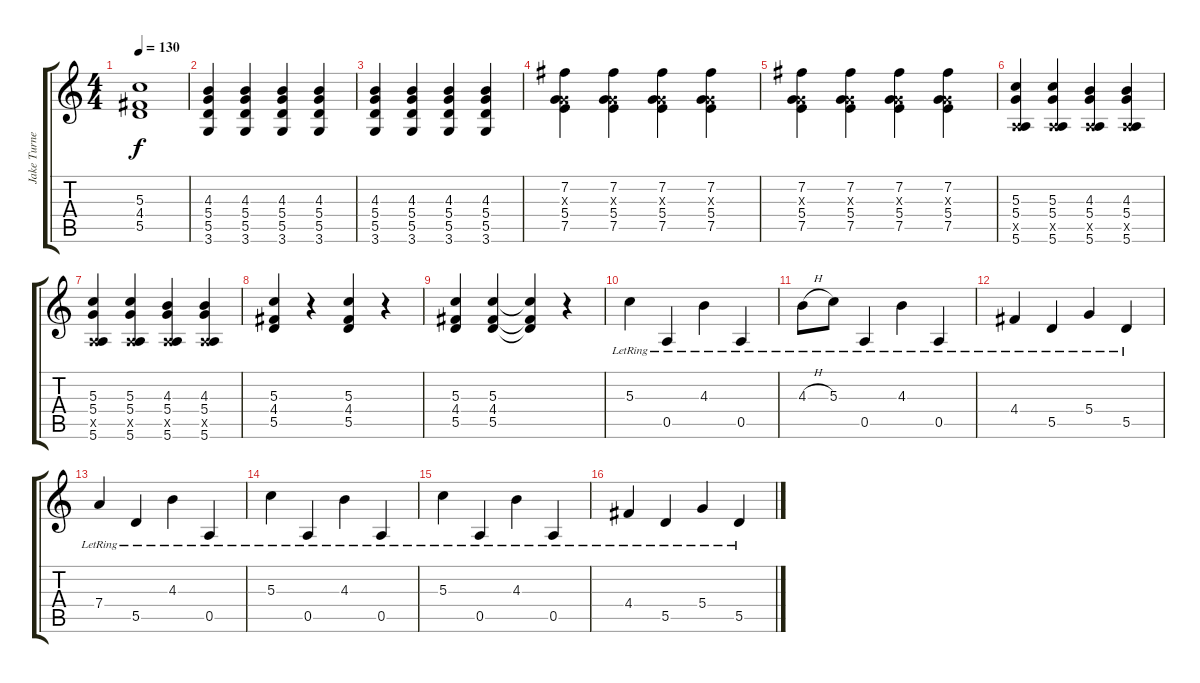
\track ("Jake Turner" "Jake Turne") {instrument acousticguitarsteel}
\staff {score tabs}
\tuning (E4 B3 G3 D3 A2 E2) {hide}
\ts (4 4)
\tempo 130
\clef g2
\ks c
(5.3{t} 4.4{t} 5.5{t}).1{dy f} |
(4.3 5.4 5.5 3.6).4 (4.3 5.4 5.5 3.6).4 (4.3 5.4 5.5 3.6).4 (4.3 5.4 5.5 3.6).4 |
(4.3 5.4 5.5 3.6).4 (4.3 5.4 5.5 3.6).4 (4.3 5.4 5.5 3.6).4 (4.3 5.4 5.5 3.6).4 |
(7.2 0.3{x} 5.4 7.5).4 (7.2 0.3{x} 5.4 7.5).4 (7.2 0.3{x} 5.4 7.5).4 (7.2 0.3{x} 5.4 7.5).4 |
(7.2 0.3{x} 5.4 7.5).4 (7.2 0.3{x} 5.4 7.5).4 (7.2 0.3{x} 5.4 7.5).4 (7.2 0.3{x} 5.4 7.5).4 |
(5.3 5.4 0.5{x} 5.6).4 (5.3 5.4 0.5{x} 5.6).4 (4.3 5.4 0.5{x} 5.6).4 (4.3 5.4 0.5{x} 5.6).4 |
(5.3 5.4 0.5{x} 5.6).4 (5.3 5.4 0.5{x} 5.6).4 (4.3 5.4 0.5{x} 5.6).4 (4.3 5.4 0.5{x} 5.6).4 |
(5.3 4.4 5.5).4 r.4 (5.3 4.4 5.5).4 r.4 |
(5.3 4.4 5.5).4 (5.3 4.4 5.5).4 (5.3{t} 4.4{t} 5.5{t}).4 r.4 |
5.3{lr}.4 0.5{lr}.4 4.3{lr}.4 0.5{lr}.4 |
4.3{h lr}.8 5.3{lr}.8 0.5{lr}.4 4.3{lr}.4 0.5{lr}.4 |
4.4{lr}.4 5.5{lr}.4 5.4{lr}.4 5.5{lr}.4 |
7.4{lr}.4 5.5{lr}.4 4.3{lr}.4 0.5{lr}.4 |
5.3{lr}.4 0.5{lr}.4 4.3{lr}.4 0.5{lr}.4 |
5.3{lr}.4 0.5{lr}.4 4.3{lr}.4 0.5{lr}.4 |
4.4{lr}.4 5.5{lr}.4 5.4{lr}.4 5.5{lr}.4
